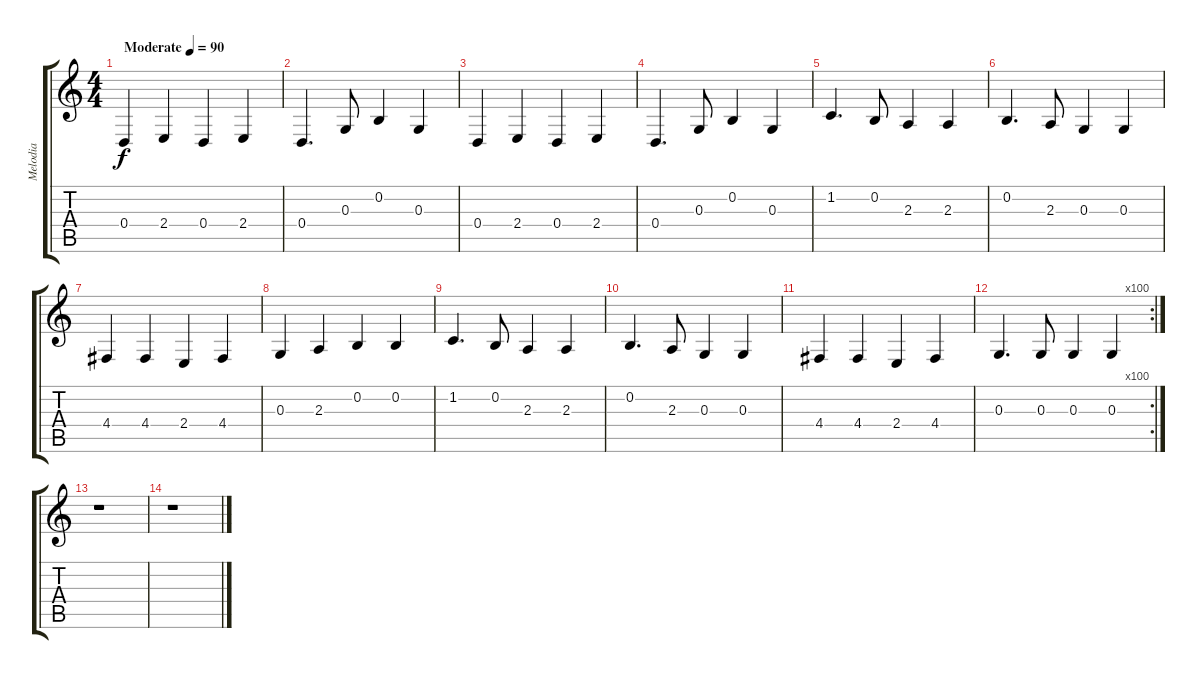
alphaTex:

\track ("Melodia" "Melodia") {instrument voiceoohs}
\staff {score tabs}
\tuning (E4 B3 G3 D3 A2 E2) {hide}
\ts (4 4)
\tempo (90 "Moderate")
\clef g2
\ks c
0.4.4{dy f instrument voiceoohs} 2.4.4 0.4.4 2.4.4 |
0.4.4{d} 0.3.8 0.2.4 0.3.4 |
0.4.4 2.4.4 0.4.4 2.4.4 |
0.4.4{d} 0.3.8 0.2.4 0.3.4 |
1.2.4{d} 0.2.8 2.3.4 2.3.4 |
0.2.4{d} 2.3.8 0.3.4 0.3.4 |
4.4.4 4.4.4 2.4.4 4.4.4 |
0.3.4 2.3.4 0.2.4 0.2.4 |
1.2.4{d} 0.2.8 2.3.4 2.3.4 |
0.2.4{d} 2.3.8 0.3.4 0.3.4 |
4.4.4 4.4.4 2.4.4 4.4.4 |
\rc 100
0.3.4{d} 0.3.8 0.3.4 0.3.4 |
r.1 |
r.1
